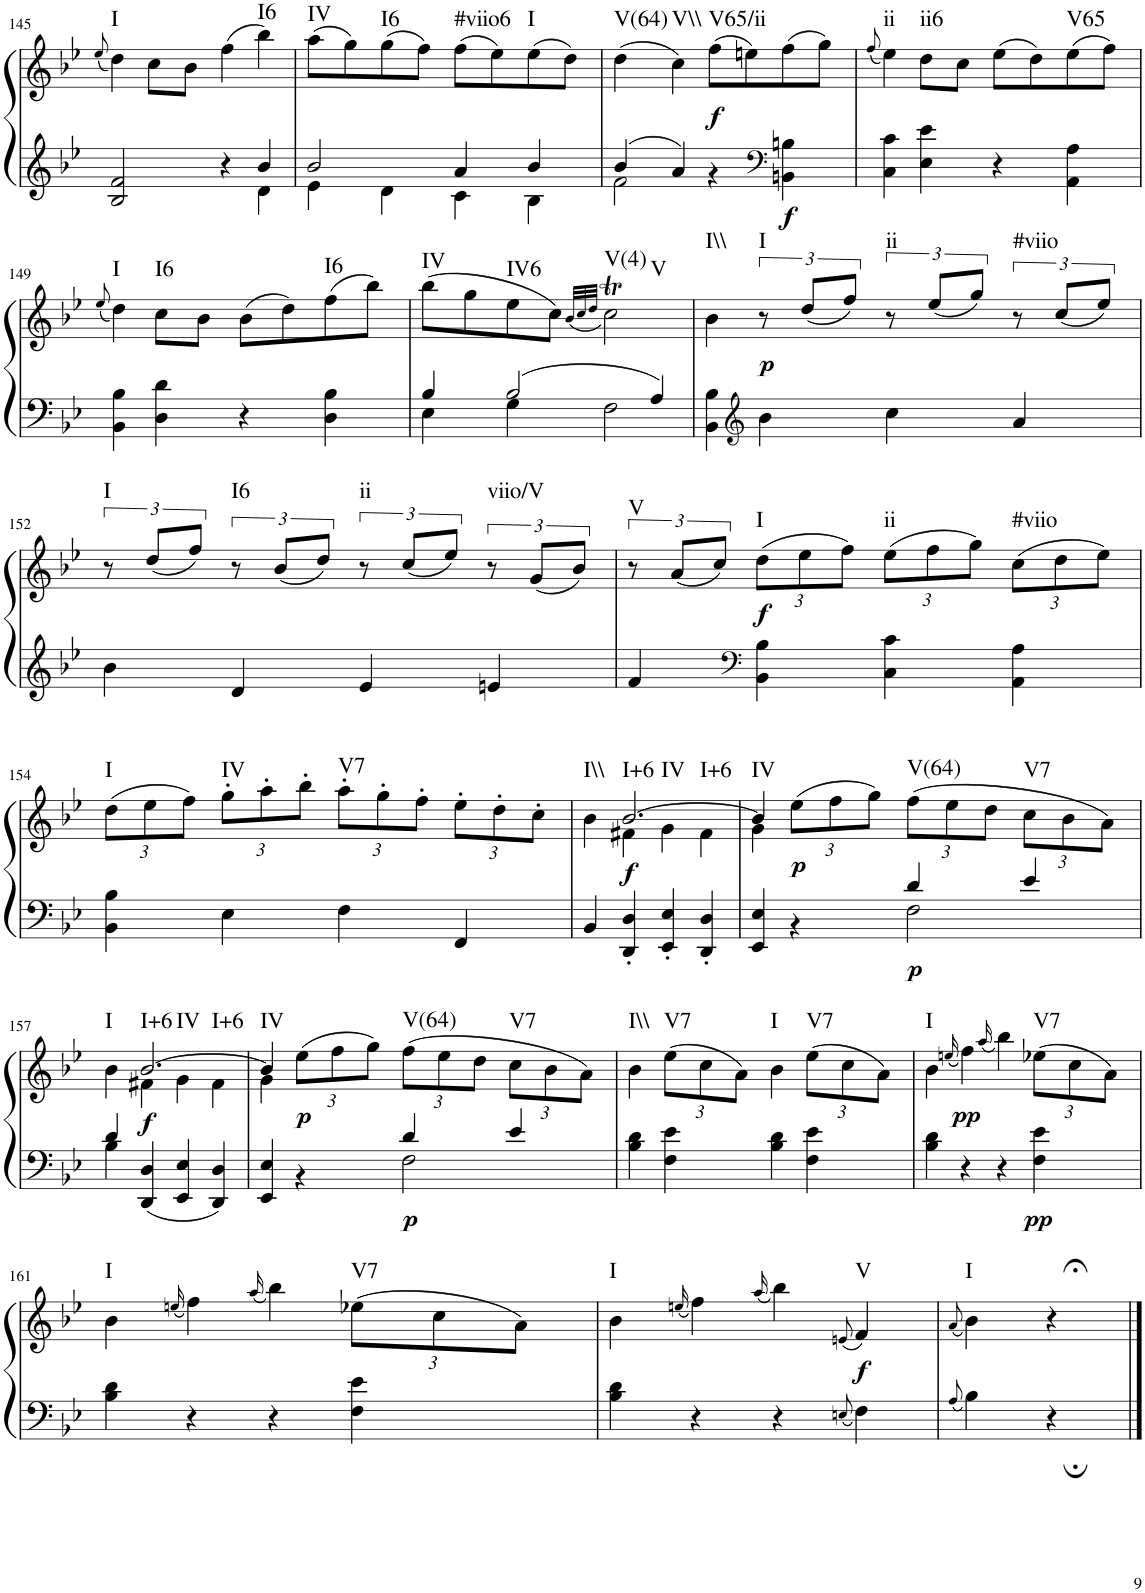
**kern	**kern	**dynam	**harte
*part1	*part1	*part1	*part1
*staff2	*staff1	*staff1/2	*
*I"Klavier linke Hand	*	*	*
!!LO:PB:g=z
*clefG2	*clefG2	*	*
*k[b-e-]	*k[b-e-]	*	*
*M2/2	*M2/2	*	*
*met(c|)	*met(c|)	*	*
=145	=145	=145	=145
.	(8qee-/	.	.
*^	*	*	*
!	!	!	!	!LO:H:kt=I
2B-/ 2f/	2.ryy	4dd\)	.	N
.	.	8cc\L	.	.
.	.	8b-\J	.	.
4r	.	(4ff\	.	.
!	!	!	!	!LO:H:kt=I6
4b-/	4d\	4bb-\)	.	N
=146	=146	=146	=146	=146
!	!	!	!	!LO:H:kt=IV
2b-/	4e-\	(8aa\L	.	N
.	.	8gg\)	.	.
!	!	!	!	!LO:H:kt=I6
.	4d\	(8gg\	.	N
.	.	8ff\J)	.	.
!	!	!	!	!LO:H:kt=#viio6
4a/	4c\	(8ff\L	.	N
.	.	8ee-\)	.	.
!	!	!	!	!LO:H:kt=I
4b-/	4B-\	(8ee-\	.	N
.	.	8dd\J)	.	.
=147	=147	=147	=147	=147
!	!	!	!	!LO:H:kt=V(64)
4b-/	2f\	(4dd\	.	N
!	!	!	!	!LO:H:kt=V\\
4a/	.	4cc\)	.	N
!	!	!	!LO:DY:b	!LO:H:kt=V65/ii
4ryy	4r	(8ff\L	f	N
.	.	8een\)	.	.
*clefF4	*	*	*	*
!	!	!	!LO:DY:b=2	!
4ryy	4BBn\ 4Bn\	(8ff\	f	.
.	.	8gg\J)	.	.
*v	*v	*	*	*
=148	=148	=148	=148
.	(8qff/	.	.
!	!	!	!LO:H:kt=ii
4C\ 4c\	4ee-\)	.	N
!	!	!	!LO:H:kt=ii6
4E-\ 4e-\	8dd\L	.	N
.	8cc\J	.	.
4r	(8ee-\L	.	.
.	8dd\)	.	.
!	!	!	!LO:H:kt=V65
4AA\ 4A\	(8ee-\	.	N
.	8ff\J)	.	.
!!LO:LB:g=z
=149	=149	=149	=149
.	(8qee-/	.	.
!	!	!	!LO:H:kt=I
4BB-\ 4B-\	4dd\)	.	N
!	!	!	!LO:H:kt=I6
4D\ 4d\	8cc\L	.	N
.	8b-\J	.	.
4r	(8b-\L	.	.
.	8dd\)	.	.
!	!	!	!LO:H:kt=I6
4D\ 4B-\	(8ff\	.	N
.	8bb-\J)	.	.
=150	=150	=150	=150
*^	*	*	*
!	!	!	!	!LO:H:kt=IV
4B-/	4E-\	(8bb-\L	.	N
.	.	8gg\	.	.
!	!	!	!	!LO:H:kt=IV6
2B-/	4G\	8ee-\	.	N
.	.	8cc\J)	.	.
.	.	(32qb-/LLL	.	.
.	.	32qcc/	.	.
.	.	32qdd/JJJ	.	.
!	!	!	!	!LO:H:n=1:kt=V(4)
!	!	!	!	!LO:H:n=2:kt=V
.	2F\	2ccT\)	.	N N
4A/	.	.	.	.
*v	*v	*	*	*
=151	=151	=151	=151
!	!	!	!LO:H:kt=I\\
4BB-\ 4B-\	4b-\	.	N
*clefG2	*	*	*
!	!	!LO:DY:b	!LO:H:kt=I
4b-\	12r	p	N
.	(12dd/L	.	.
.	12ff/J)	.	.
!	!	!	!LO:H:kt=ii
4cc\	12r	.	N
.	(12ee-/L	.	.
.	12gg/J)	.	.
!	!	!	!LO:H:kt=#viio
4a/	12r	.	N
.	(12cc/L	.	.
.	12ee-/J)	.	.
!!LO:LB:g=z
=152	=152	=152	=152
!	!	!	!LO:H:kt=I
4b-\	12r	.	N
.	(12dd/L	.	.
.	12ff/J)	.	.
!	!	!	!LO:H:kt=I6
4d/	12r	.	N
.	(12b-/L	.	.
.	12dd/J)	.	.
!	!	!	!LO:H:kt=ii
4e-/	12r	.	N
.	(12cc/L	.	.
.	12ee-/J)	.	.
!	!	!	!LO:H:kt=viio/V
4en/	12r	.	N
.	(12g/L	.	.
.	12b-/J)	.	.
=153	=153	=153	=153
!	!	!	!LO:H:kt=V
4f/	12r	.	N
.	(12a/L	.	.
.	12cc/J)	.	.
*clefF4	*	*	*
*	*Xbrackettup	*	*
!	!	!LO:DY:b	!LO:H:kt=I
4BB-\ 4B-\	(12dd\L	f	N
.	12ee-\	.	.
.	12ff\J)	.	.
!	!	!	!LO:H:kt=ii
4C\ 4c\	(12ee-\L	.	N
.	12ff\	.	.
.	12gg\J)	.	.
!	!	!	!LO:H:kt=#viio
4AA\ 4A\	(12cc\L	.	N
.	12dd\	.	.
.	12ee-\J)	.	.
!!LO:LB:g=z
=154	=154	=154	=154
!	!	!	!LO:H:kt=I
4BB-\ 4B-\	(12dd\L	.	N
.	12ee-\	.	.
.	12ff\J)	.	.
!	!	!	!LO:H:kt=IV
4E-\	12gg'\L	.	N
.	12aa'\	.	.
.	12bb-'\J	.	.
!	!	!	!LO:H:kt=V7
4F\	12aa'\L	.	N
.	12gg'\	.	.
.	12ff'\J	.	.
4FF/	12ee-'\L	.	.
.	12dd'\	.	.
.	12cc'\J	.	.
=155	=155	=155	=155
*	*^	*	*
!	!	!	!	!LO:H:kt=I\\
4BB-/	4b-\	4ryy	.	N
!	!	!	!LO:DY:b	!LO:H:n=1:kt=I+6
!	!	!	!	!LO:H:n=2:kt=IV
!	!	!	!	!LO:H:n=3:kt=I+6
4DD/' 4D/'	[2.b-/	4f#X\	f	N N N
4EE-/' 4E-/'	.	4g\	.	.
4DD/' 4D/'	.	4f#\	.	.
=156	=156	=156	=156	=156
*^	*	*	*	*
!	!	!	!	!	!LO:H:kt=IV
2ryy	4EE-/ 4E-/	4b-/]	4g\	.	N
!	!	!	!	!LO:DY:b	!
.	4r	(12ee-\L	2.ryy	p	.
.	.	12ff\	.	.	.
.	.	12gg\J)	.	.	.
!	!	!	!	!LO:DY:b=2	!LO:H:kt=V(64)
4d/	2F\	(12ff\L	.	p	N
.	.	12ee-\	.	.	.
.	.	12dd\J	.	.	.
!	!	!	!	!	!LO:H:kt=V7
4e-/	.	12cc\L	.	.	N
.	.	12b-\	.	.	.
.	.	12a\J)	.	.	.
!!LO:LB:g=z	!!
=157	=157	=157	=157	=157	=157
!	!	!	!	!	!LO:H:kt=I
4d/	4B-\	4b-\	4ryy	.	N
!	!	!	!	!LO:DY:b	!LO:H:n=1:kt=I+6
!	!	!	!	!	!LO:H:n=2:kt=IV
!	!	!	!	!	!LO:H:n=3:kt=I+6
4ryy	4DD/ 4D/	[2.b-/	4f#X\	f	N N N
2ryy	4EE-/ 4E-/	.	4g\	.	.
.	4DD/ 4D/	.	4f#\	.	.
=158	=158	=158	=158	=158	=158
!	!	!	!	!	!LO:H:kt=IV
2ryy	4EE-/ 4E-/	4b-/]	4g\	.	N
!	!	!	!	!LO:DY:b	!
.	4r	(12ee-\L	2.ryy	p	.
.	.	12ff\	.	.	.
.	.	12gg\J)	.	.	.
!	!	!	!	!LO:DY:b=2	!LO:H:kt=V(64)
4d/	2F\	(12ff\L	.	p	N
.	.	12ee-\	.	.	.
.	.	12dd\J	.	.	.
!	!	!	!	!	!LO:H:kt=V7
4e-/	.	12cc\L	.	.	N
.	.	12b-\	.	.	.
.	.	12a\J)	.	.	.
*v	*v	*	*	*	*
*	*v	*v	*	*
=159	=159	=159	=159
!	!	!	!LO:H:kt=I\\
4B-\ 4d\	4b-\	.	N
!	!	!	!LO:H:kt=V7
4F\ 4e-\	(12ee-\L	.	N
.	12cc\	.	.
.	12a\J)	.	.
!	!	!	!LO:H:kt=I
4B-\ 4d\	4b-\	.	N
!	!	!	!LO:H:kt=V7
4F\ 4e-\	(12ee-\L	.	N
.	12cc\	.	.
.	12a\J)	.	.
=160	=160	=160	=160
!	!	!	!LO:H:kt=I
4B-\ 4d\	4b-\	.	N
.	(16qeen/	.	.
!	!	!LO:DY:b	!
4r	4ff\)	pp	.
.	(16qaa/	.	.
4r	4bb-\)	.	.
!	!	!LO:DY:b=2	!LO:H:kt=V7
4F\ 4e-\	(12ee-X\L	pp	N
.	12cc\	.	.
.	12a\J)	.	.
!!LO:LB:g=z
=161	=161	=161	=161
!	!	!	!LO:H:kt=I
4B-\ 4d\	4b-\	.	N
.	(16qeen/	.	.
4r	4ff\)	.	.
.	(16qaa/	.	.
4r	4bb-\)	.	.
!	!	!	!LO:H:kt=V7
4F\ 4e-\	(12ee-X\L	.	N
.	12cc\	.	.
.	12a\J)	.	.
=162	=162	=162	=162
!	!	!	!LO:H:kt=I
4B-\ 4d\	4b-\	.	N
.	(16qeen/	.	.
4r	4ff\)	.	.
.	(16qaa/	.	.
4r	4bb-\)	.	.
8qEn/	(8qen/	.	.
!	!	!LO:DY:b	!LO:H:kt=V
4F\	4f/)	f	N
=163	=163	=163	=163
8qA/	(8qa/	.	.
!	!	!	!LO:H:kt=I
4B-\	4b-\)	.	N
4r;	4r;<	.	.
==	==	==	==
*-	*-	*-	*-
